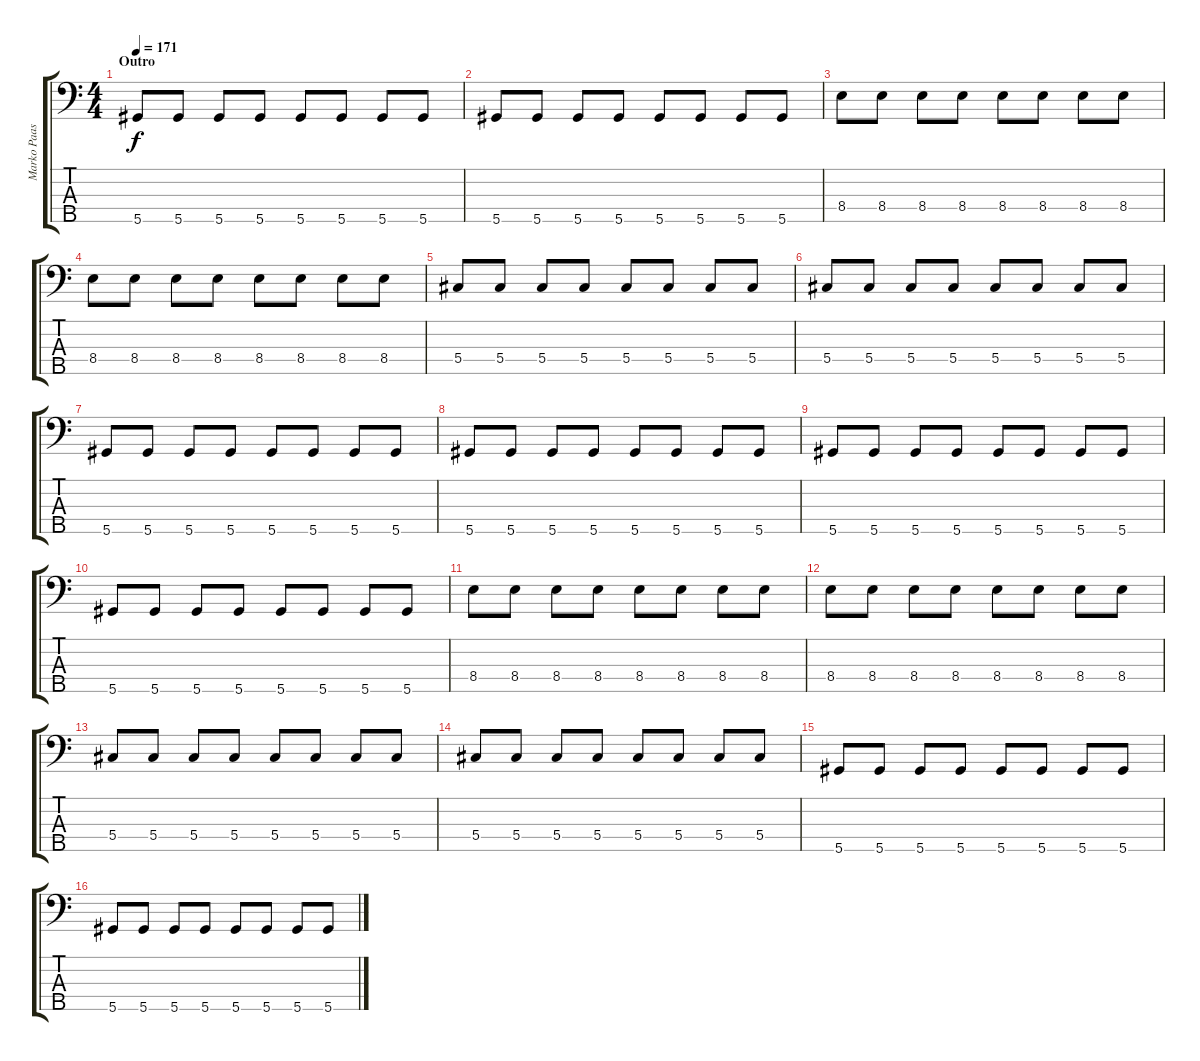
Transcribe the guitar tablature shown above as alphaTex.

\track ("Marko Paasikoski" "Marko Paas") {instrument electricbasspick}
\staff {score tabs}
\tuning (B2 Gb2 Db2 Ab1 Eb1) {hide}
\ts (4 4)
\section ("" "Outro")
\tempo 171
\clef f4
\ks aminor
5.5.8{dy f} 5.5.8 5.5.8 5.5.8 5.5.8 5.5.8 5.5.8 5.5.8 |
5.5.8 5.5.8 5.5.8 5.5.8 5.5.8 5.5.8 5.5.8 5.5.8 |
8.4.8 8.4.8 8.4.8 8.4.8 8.4.8 8.4.8 8.4.8 8.4.8 |
8.4.8 8.4.8 8.4.8 8.4.8 8.4.8 8.4.8 8.4.8 8.4.8 |
5.4.8 5.4.8 5.4.8 5.4.8 5.4.8 5.4.8 5.4.8 5.4.8 |
5.4.8 5.4.8 5.4.8 5.4.8 5.4.8 5.4.8 5.4.8 5.4.8 |
5.5.8 5.5.8 5.5.8 5.5.8 5.5.8 5.5.8 5.5.8 5.5.8 |
5.5.8 5.5.8 5.5.8 5.5.8 5.5.8 5.5.8 5.5.8 5.5.8 |
5.5.8 5.5.8 5.5.8 5.5.8 5.5.8 5.5.8 5.5.8 5.5.8 |
5.5.8 5.5.8 5.5.8 5.5.8 5.5.8 5.5.8 5.5.8 5.5.8 |
8.4.8 8.4.8 8.4.8 8.4.8 8.4.8 8.4.8 8.4.8 8.4.8 |
8.4.8 8.4.8 8.4.8 8.4.8 8.4.8 8.4.8 8.4.8 8.4.8 |
5.4.8 5.4.8 5.4.8 5.4.8 5.4.8 5.4.8 5.4.8 5.4.8 |
5.4.8 5.4.8 5.4.8 5.4.8 5.4.8 5.4.8 5.4.8 5.4.8 |
5.5.8 5.5.8 5.5.8 5.5.8 5.5.8 5.5.8 5.5.8 5.5.8 |
5.5.8 5.5.8 5.5.8 5.5.8 5.5.8 5.5.8 5.5.8 5.5.8
